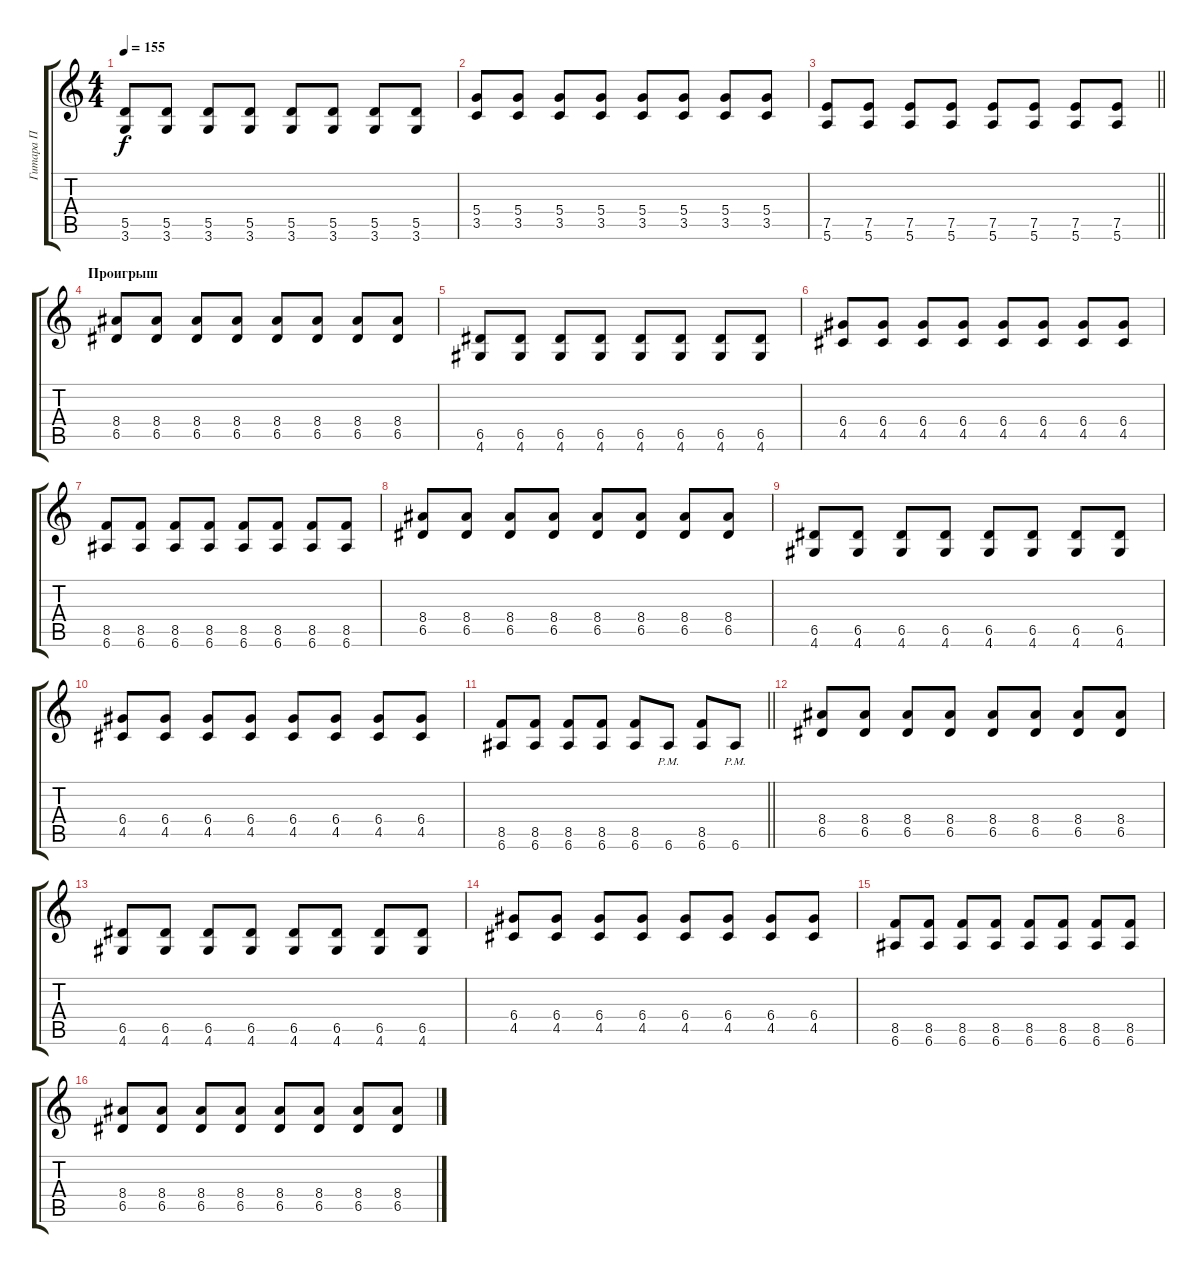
\track ("Гитара П" "Гитара П") {instrument distortionguitar}
\staff {score tabs}
\tuning (E4 B3 G3 D3 A2 E2) {hide}
\ts (4 4)
\tempo 155
\clef g2
\ks c
(5.5 3.6).8{dy f} (5.5 3.6).8 (5.5 3.6).8 (5.5 3.6).8 (5.5 3.6).8 (5.5 3.6).8 (5.5 3.6).8 (5.5 3.6).8 |
(5.4 3.5).8 (5.4 3.5).8 (5.4 3.5).8 (5.4 3.5).8 (5.4 3.5).8 (5.4 3.5).8 (5.4 3.5).8 (5.4 3.5).8 |
\barLineRight lightlight
(7.5 5.6).8 (7.5 5.6).8 (7.5 5.6).8 (7.5 5.6).8 (7.5 5.6).8 (7.5 5.6).8 (7.5 5.6).8 (7.5 5.6).8 |
\section ("" "Проигрыш")
(8.4 6.5).8 (8.4 6.5).8 (8.4 6.5).8 (8.4 6.5).8 (8.4 6.5).8 (8.4 6.5).8 (8.4 6.5).8 (8.4 6.5).8 |
(6.5 4.6).8 (6.5 4.6).8 (6.5 4.6).8 (6.5 4.6).8 (6.5 4.6).8 (6.5 4.6).8 (6.5 4.6).8 (6.5 4.6).8 |
(6.4 4.5).8 (6.4 4.5).8 (6.4 4.5).8 (6.4 4.5).8 (6.4 4.5).8 (6.4 4.5).8 (6.4 4.5).8 (6.4 4.5).8 |
(8.5 6.6).8 (8.5 6.6).8 (8.5 6.6).8 (8.5 6.6).8 (8.5 6.6).8 (8.5 6.6).8 (8.5 6.6).8 (8.5 6.6).8 |
(8.4 6.5).8 (8.4 6.5).8 (8.4 6.5).8 (8.4 6.5).8 (8.4 6.5).8 (8.4 6.5).8 (8.4 6.5).8 (8.4 6.5).8 |
(6.5 4.6).8 (6.5 4.6).8 (6.5 4.6).8 (6.5 4.6).8 (6.5 4.6).8 (6.5 4.6).8 (6.5 4.6).8 (6.5 4.6).8 |
(6.4 4.5).8 (6.4 4.5).8 (6.4 4.5).8 (6.4 4.5).8 (6.4 4.5).8 (6.4 4.5).8 (6.4 4.5).8 (6.4 4.5).8 |
\barLineRight lightlight
(8.5 6.6).8 (8.5 6.6).8 (8.5 6.6).8 (8.5 6.6).8 (8.5 6.6).8 6.6{pm}.8 (8.5 6.6).8 6.6{pm}.8 |
\section ("" " ")
(8.4 6.5).8 (8.4 6.5).8 (8.4 6.5).8 (8.4 6.5).8 (8.4 6.5).8 (8.4 6.5).8 (8.4 6.5).8 (8.4 6.5).8 |
(6.5 4.6).8 (6.5 4.6).8 (6.5 4.6).8 (6.5 4.6).8 (6.5 4.6).8 (6.5 4.6).8 (6.5 4.6).8 (6.5 4.6).8 |
(6.4 4.5).8 (6.4 4.5).8 (6.4 4.5).8 (6.4 4.5).8 (6.4 4.5).8 (6.4 4.5).8 (6.4 4.5).8 (6.4 4.5).8 |
(8.5 6.6).8 (8.5 6.6).8 (8.5 6.6).8 (8.5 6.6).8 (8.5 6.6).8 (8.5 6.6).8 (8.5 6.6).8 (8.5 6.6).8 |
(8.4 6.5).8 (8.4 6.5).8 (8.4 6.5).8 (8.4 6.5).8 (8.4 6.5).8 (8.4 6.5).8 (8.4 6.5).8 (8.4 6.5).8
